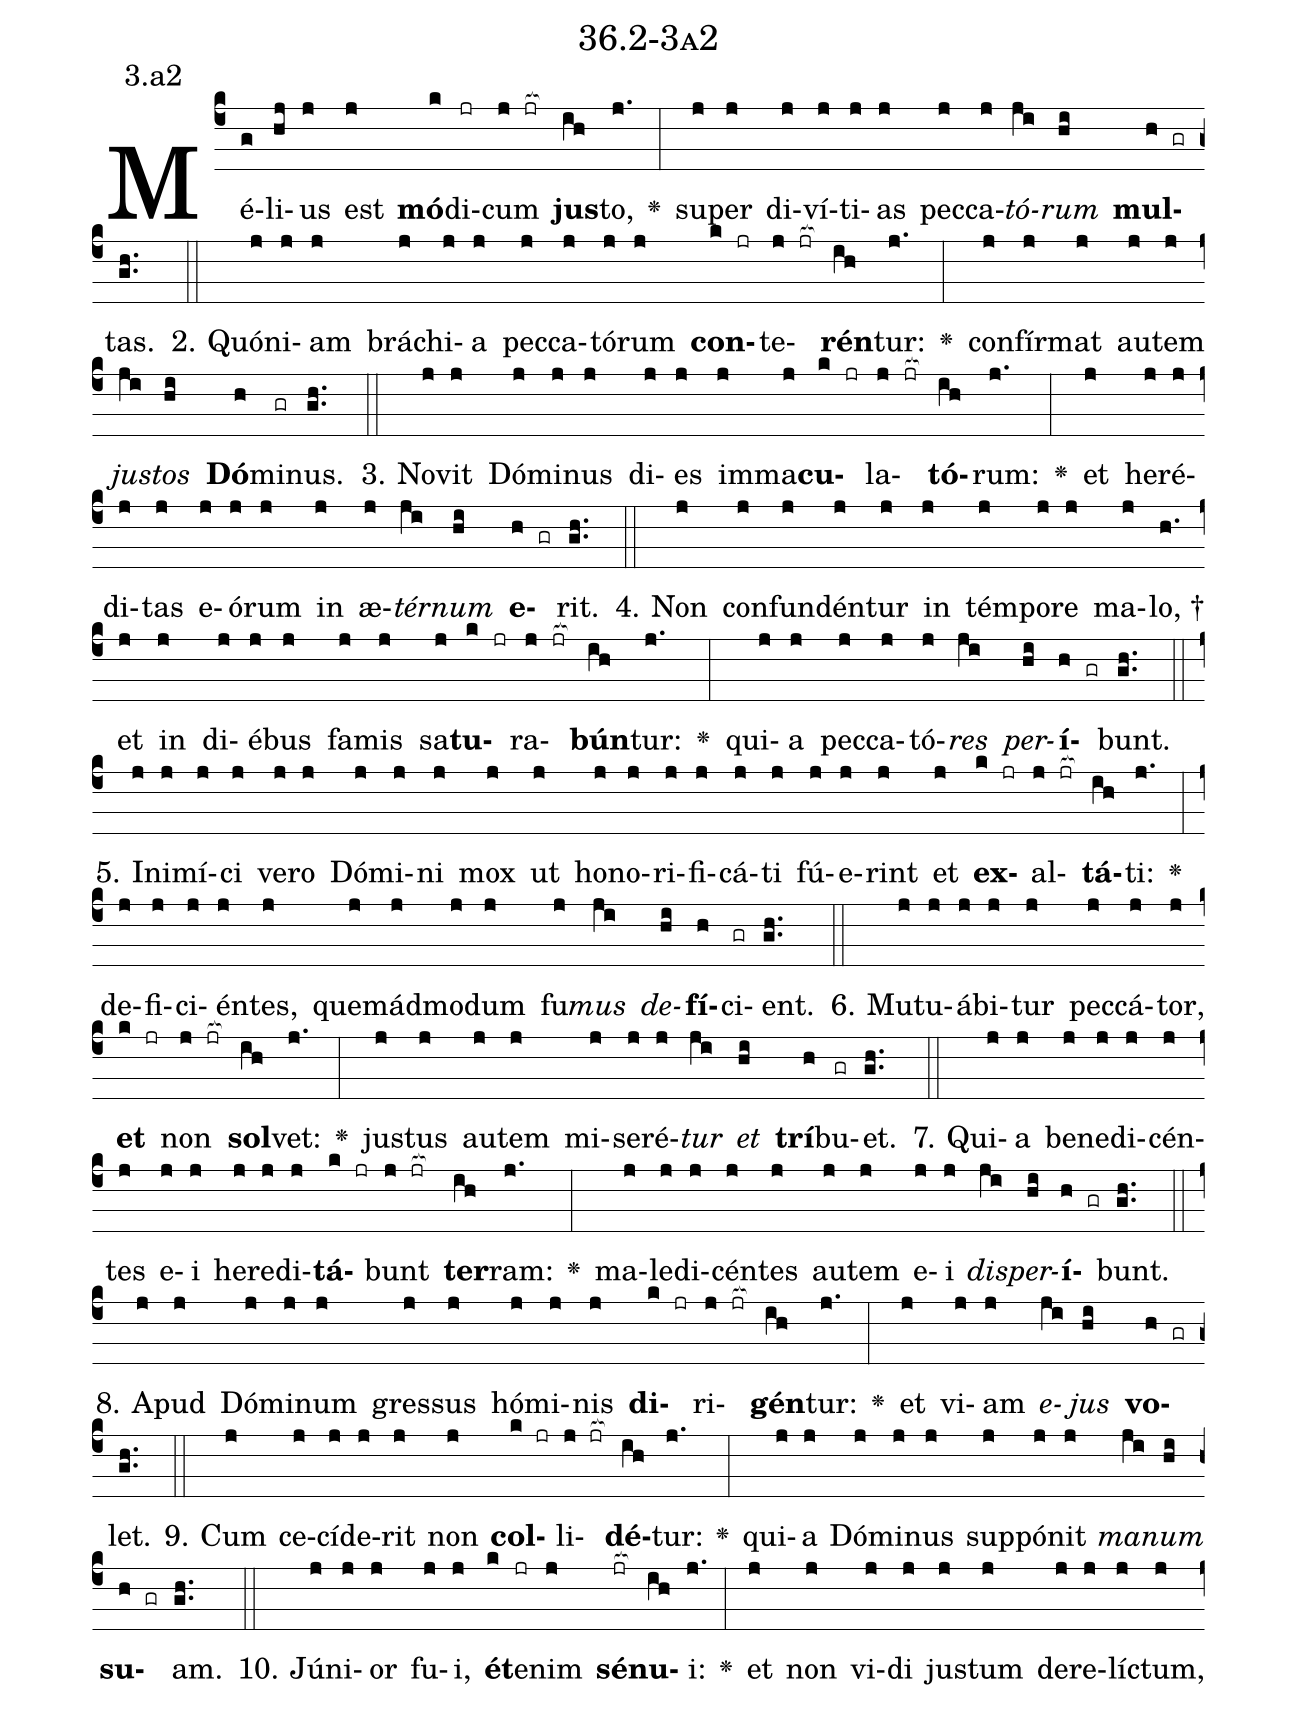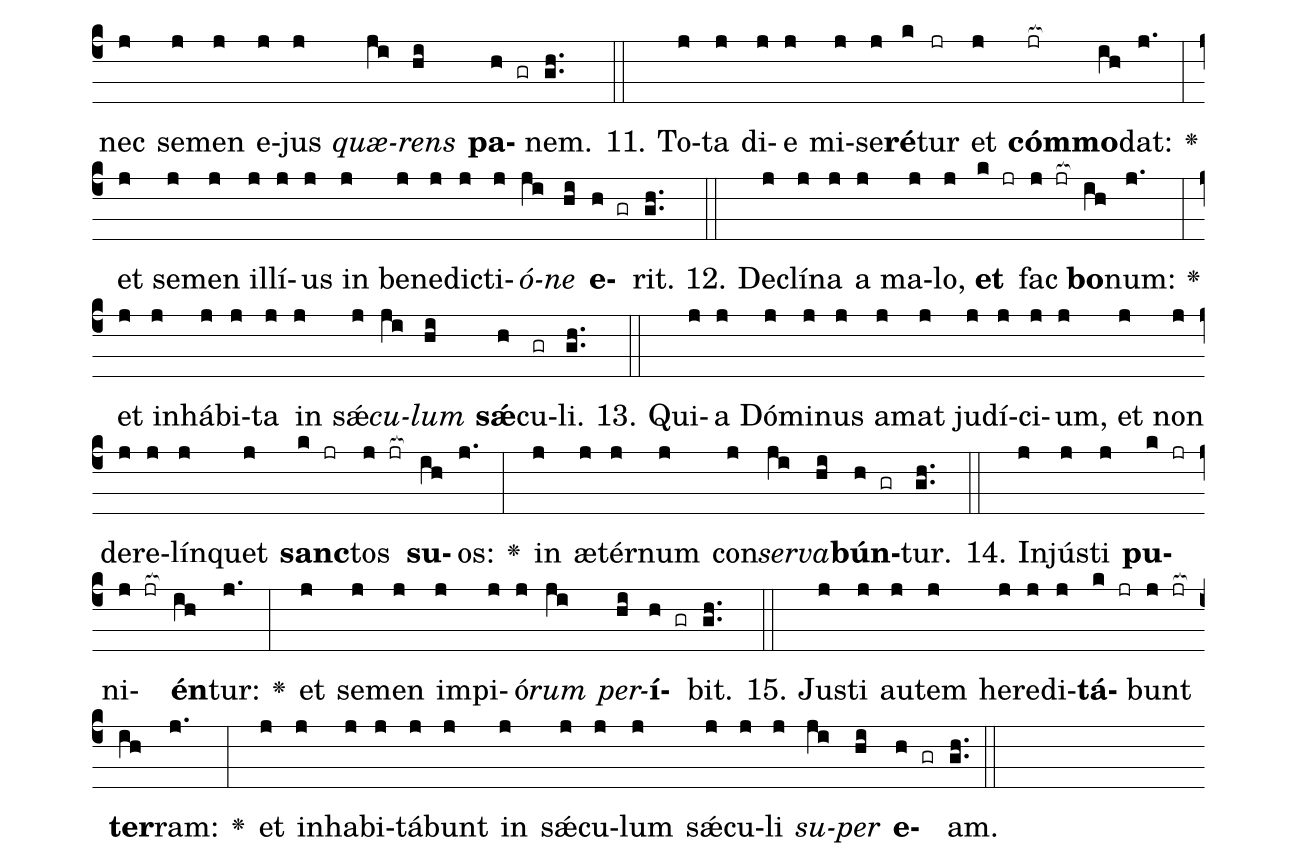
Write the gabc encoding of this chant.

name: 36.2-3a2;
annotation: 3.a2;
%%
(c4)Mé(g)li(hj)us(j) est(j) <b>mó</b>(k)di(jr)cum(j jr[ocb:1{]) <b>jus</b>(ih[ocb:0}])to,(j.) <v>\greheightstar</v>(:) su(j)per(j) di(j)ví(j)ti(j)as(j) pec(j)ca(j)<i>tó</i>(ji)<i>rum</i>(hi) <b>mul</b>(h gr)tas.(gh..) (::)
2. Quón(j)i(j)am(j) brá(j)chi(j)a(j) pec(j)ca(j)tó(j)rum(j) <b>con</b>(k jr)te(j jr[ocb:1{])<b>rén</b>(ih[ocb:0}])tur:(j.) <v>\greheightstar</v>(:) con(j)fír(j)mat(j) au(j)tem(j) <i>jus</i>(ji)<i>tos</i>(hi) <b>Dó</b>(h)mi(gr)nus.(gh..) (::)
3. No(j)vit(j) Dó(j)mi(j)nus(j) di(j)es(j) im(j)ma(j)<b>cu</b>(k jr)la(j jr[ocb:1{])<b>tó</b>(ih[ocb:0}])rum:(j.) <v>\greheightstar</v>(:) et(j) he(j)ré(j)di(j)tas(j) e(j)ó(j)rum(j) in(j) æ(j)<i>tér</i>(ji)<i>num</i>(hi) <b>e</b>(h gr)rit.(gh..) (::)
4. Non(j) con(j)fun(j)dén(j)tur(j) in(j) tém(j)po(j)re(j) ma(j)lo, †(h.) et(j) in(j) di(j)é(j)bus(j) fa(j)mis(j) sa(j)<b>tu</b>(k jr)ra(j jr[ocb:1{])<b>bún</b>(ih[ocb:0}])tur:(j.) <v>\greheightstar</v>(:) qui(j)a(j) pec(j)ca(j)tó(j)<i>res</i>(ji) <i>per</i>(hi)<b>í</b>(h gr)bunt.(gh..) (::)
5. In(j)i(j)mí(j)ci(j) ve(j)ro(j) Dó(j)mi(j)ni(j) mox(j) ut(j) ho(j)no(j)ri(j)fi(j)cá(j)ti(j) fú(j)e(j)rint(j) et(j) <b>ex</b>(k jr)al(j jr[ocb:1{])<b>tá</b>(ih[ocb:0}])ti:(j.) <v>\greheightstar</v>(:) de(j)fi(j)ci(j)én(j)tes,(j) quem(j)ád(j)mo(j)dum(j) fu(j)<i>mus</i>(ji) <i>de</i>(hi)<b>fí</b>(h)ci(gr)ent.(gh..) (::)
6. Mu(j)tu(j)á(j)bi(j)tur(j) pec(j)cá(j)tor,(j) <b>et</b>(k jr) non(j jr[ocb:1{]) <b>sol</b>(ih[ocb:0}])vet:(j.) <v>\greheightstar</v>(:) jus(j)tus(j) au(j)tem(j) mi(j)se(j)ré(j)<i>tur</i>(ji) <i>et</i>(hi) <b>trí</b>(h)bu(gr)et.(gh..) (::)
7. Qui(j)a(j) be(j)ne(j)di(j)cén(j)tes(j) e(j)i(j) he(j)re(j)di(j)<b>tá</b>(k jr)bunt(j jr[ocb:1{]) <b>ter</b>(ih[ocb:0}])ram:(j.) <v>\greheightstar</v>(:) ma(j)le(j)di(j)cén(j)tes(j) au(j)tem(j) e(j)i(j) <i>dis</i>(ji)<i>per</i>(hi)<b>í</b>(h gr)bunt.(gh..) (::)
8. A(j)pud(j) Dó(j)mi(j)num(j) gres(j)sus(j) hó(j)mi(j)nis(j) <b>di</b>(k jr)ri(j jr[ocb:1{])<b>gén</b>(ih[ocb:0}])tur:(j.) <v>\greheightstar</v>(:) et(j) vi(j)am(j) <i>e</i>(ji)<i>jus</i>(hi) <b>vo</b>(h gr)let.(gh..) (::)
9. Cum(j) ce(j)cí(j)de(j)rit(j) non(j) <b>col</b>(k jr)li(j jr[ocb:1{])<b>dé</b>(ih[ocb:0}])tur:(j.) <v>\greheightstar</v>(:) qui(j)a(j) Dó(j)mi(j)nus(j) sup(j)pó(j)nit(j) <i>ma</i>(ji)<i>num</i>(hi) <b>su</b>(h gr)am.(gh..) (::)
10. Jú(j)ni(j)or(j) fu(j)i,(j) <b>ét</b>(k)e(jr)nim(j) <b>sé</b>(jr[ocb:1{])<b>nu</b>(ih[ocb:0}])i:(j.) <v>\greheightstar</v>(:) et(j) non(j) vi(j)di(j) jus(j)tum(j) de(j)re(j)líc(j)tum,(j) nec(j) se(j)men(j) e(j)jus(j) <i>quæ</i>(ji)<i>rens</i>(hi) <b>pa</b>(h gr)nem.(gh..) (::)
11. To(j)ta(j) di(j)e(j) mi(j)se(j)<b>ré</b>(k)tur(jr) et(j) <b>cóm</b>(jr[ocb:1{])<b>mo</b>(ih[ocb:0}])dat:(j.) <v>\greheightstar</v>(:) et(j) se(j)men(j) il(j)lí(j)us(j) in(j) be(j)ne(j)dic(j)ti(j)<i>ó</i>(ji)<i>ne</i>(hi) <b>e</b>(h gr)rit.(gh..) (::)
12. De(j)clí(j)na(j) a(j) ma(j)lo,(j) <b>et</b>(k jr) fac(j jr[ocb:1{]) <b>bo</b>(ih[ocb:0}])num:(j.) <v>\greheightstar</v>(:) et(j) in(j)há(j)bi(j)ta(j) in(j) sǽ(j)<i>cu</i>(ji)<i>lum</i>(hi) <b>sǽ</b>(h)cu(gr)li.(gh..) (::)
13. Qui(j)a(j) Dó(j)mi(j)nus(j) a(j)mat(j) ju(j)dí(j)ci(j)um,(j) et(j) non(j) de(j)re(j)lín(j)quet(j) <b>sanc</b>(k jr)tos(j jr[ocb:1{]) <b>su</b>(ih[ocb:0}])os:(j.) <v>\greheightstar</v>(:) in(j) æ(j)tér(j)num(j) con(j)<i>ser</i>(ji)<i>va</i>(hi)<b>bún</b>(h gr)tur.(gh..) (::)
14. In(j)jús(j)ti(j) <b>pu</b>(k jr)ni(j jr[ocb:1{])<b>én</b>(ih[ocb:0}])tur:(j.) <v>\greheightstar</v>(:) et(j) se(j)men(j) im(j)pi(j)ó(j)<i>rum</i>(ji) <i>per</i>(hi)<b>í</b>(h gr)bit.(gh..) (::)
15. Jus(j)ti(j) au(j)tem(j) he(j)re(j)di(j)<b>tá</b>(k jr)bunt(j jr[ocb:1{]) <b>ter</b>(ih[ocb:0}])ram:(j.) <v>\greheightstar</v>(:) et(j) in(j)ha(j)bi(j)tá(j)bunt(j) in(j) sǽ(j)cu(j)lum(j) sǽ(j)cu(j)li(j) <i>su</i>(ji)<i>per</i>(hi) <b>e</b>(h gr)am.(gh..) (::)
